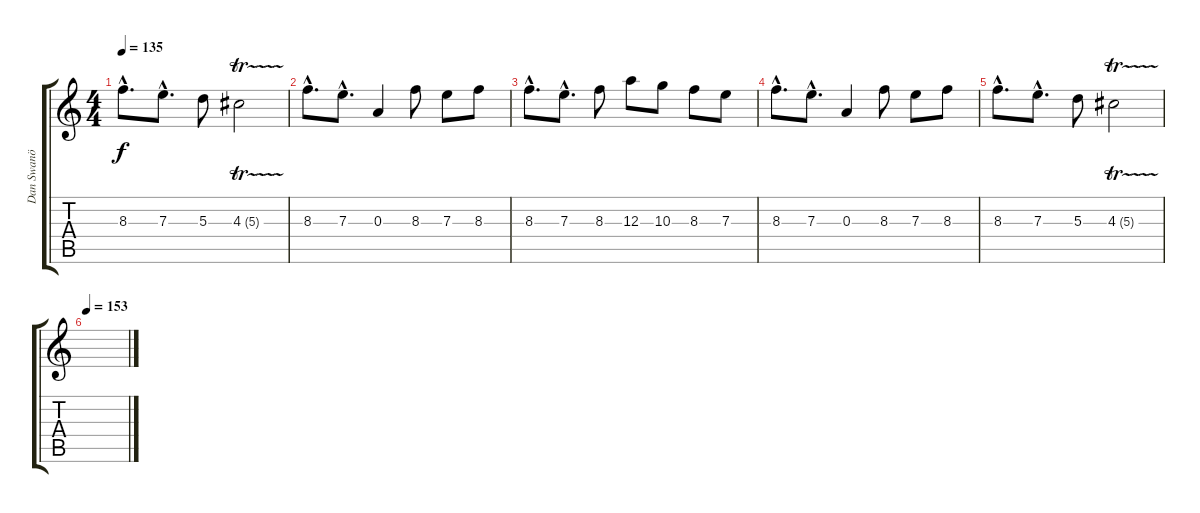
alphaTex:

\track ("Dan Swanö Guitar" "Dan Swanö ") {instrument overdrivenguitar}
\staff {score tabs}
\tuning (E4 D4 A3 D3 A2 D2) {hide}
\ts (4 4)
\tempo 135
\clef g2
\ks c
8.3{hac}.8{d dy f} 7.3{hac}.8{d} 5.3.8 4.3{tr (5 32)}.2 |
8.3{hac}.8{d} 7.3{hac}.8{d} 0.3.4 8.3.8 7.3.8 8.3.8 |
8.3{hac}.8{d} 7.3{hac}.8{d} 8.3.8 12.3.8 10.3.8 8.3.8 7.3.8 |
8.3{hac}.8{d} 7.3{hac}.8{d} 0.3.4 8.3.8 7.3.8 8.3.8 |
8.3{hac}.8{d} 7.3{hac}.8{d} 5.3.8 4.3{tr (5 32)}.2 |
\tempo 153
